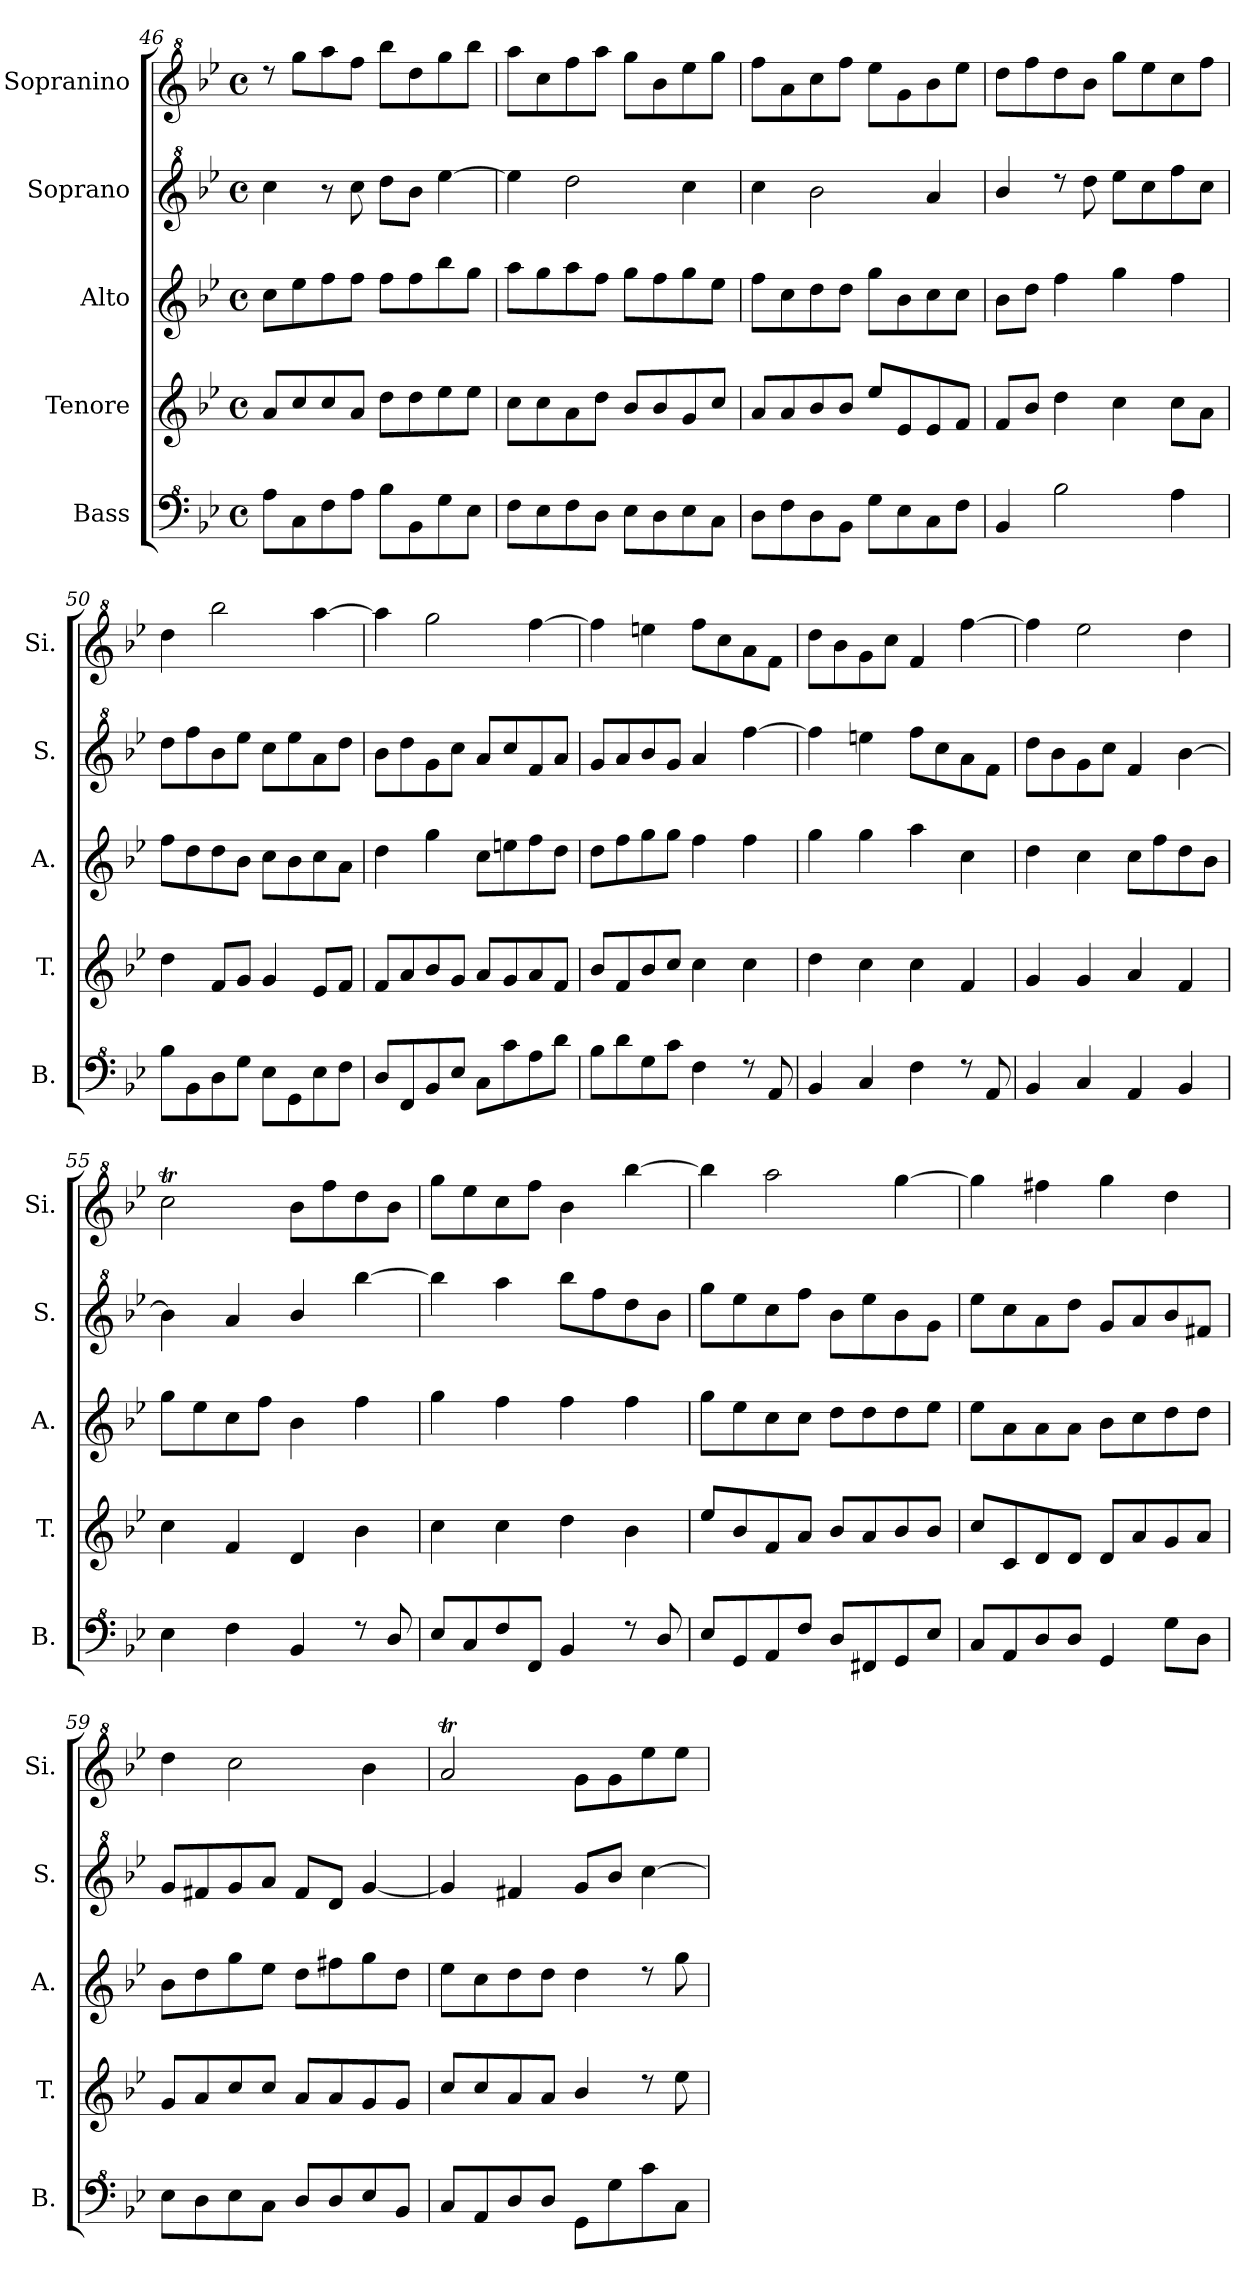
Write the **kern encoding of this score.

**kern	**kern	**kern	**kern	**kern
*part5	*part4	*part3	*part2	*part1
*staff5	*staff4	*staff3	*staff2	*staff1
*I"Bass	*I"Tenore	*I"Alto	*I"Soprano	*I"Sopranino
*I'B.	*I'T.	*I'A.	*I'S.	*I'Si.
*clefF^4	*clefG2	*clefG2	*clefG^2	*clefG^2
*k[b-e-]	*k[b-e-]	*k[b-e-]	*k[b-e-]	*k[b-e-]
*M4/4	*M4/4	*M4/4	*M4/4	*M4/4
*met(c)	*met(c)	*met(c)	*met(c)	*met(c)
=46	=46	=46	=46	=46
8a\L	8a/L	8cc\L	4ccc\	8rddd
8c\	8cc/	8ee-\	.	8ggg\L
8f\	8cc/	8ff\	8r	8aaa\
8a\J	8a/J	8ff\J	8ccc\	8fff\J
8b-\L	8dd\L	8ff\L	8ddd\L	8bbb-\L
8B-\	8dd\	8ff\	8bb-\J	8ddd\
8g\	8ee-\	8bb-\	[4eee-\	8ggg\
8e-\J	8ee-\J	8gg\J	.	8bbb-\J
=47	=47	=47	=47	=47
8f\L	8cc\L	8aa\L	4eee-\]	8aaa\L
8e-\	8cc\	8gg\	.	8ccc\
8f\	8a\	8aa\	2ddd\	8fff\
8d\J	8dd\J	8ff\J	.	8aaa\J
8e-\L	8b-/L	8gg\L	.	8ggg\L
8d\	8b-/	8ff\	.	8bb-\
8e-\	8g/	8gg\	4ccc\	8eee-\
8c\J	8cc/J	8ee-\J	.	8ggg\J
=48	=48	=48	=48	=48
8d\L	8a/L	8ff\L	4ccc\	8fff\L
8f\	8a/	8cc\	.	8aa\
8d\	8b-/	8dd\	2bb-\	8ccc\
8B-\J	8b-/J	8dd\J	.	8fff\J
8g\L	8ee-/L	8gg\L	.	8eee-\L
8e-\	8e-/	8b-\	.	8gg\
8c\	8e-/	8cc\	4aa/	8bb-\
8f\J	8f/J	8cc\J	.	8eee-\J
=49	=49	=49	=49	=49
4B-/	8f/L	8b-\L	4bb-/	8ddd\L
.	8b-/J	8dd\J	.	8fff\
2b-\	4dd\	4ff\	8rddd	8ddd\
.	.	.	8ddd\	8bb-\J
.	4cc\	4gg\	8eee-\L	8ggg\L
.	.	.	8ccc\	8eee-\
4a\	8cc\L	4ff\	8fff\	8ccc\
.	8a\J	.	8ccc\J	8fff\J
=50	=50	=50	=50	=50
8b-\L	4dd\	8ff\L	8ddd\L	4ddd\
8B-\	.	8dd\	8fff\	.
8d\	8f/L	8dd\	8bb-\	2bbb-\
8g\J	8g/J	8b-\J	8eee-\J	.
8e-\L	4g/	8cc\L	8ccc\L	.
8G\	.	8b-\	8eee-\	.
8e-\	8e-/L	8cc\	8aa\	[4aaa\
8f\J	8f/J	8a\J	8ddd\J	.
=51	=51	=51	=51	=51
8d/L	8f/L	4dd\	8bb-\L	4aaa\]
8F/	8a/	.	8ddd\	.
8B-/	8b-/	4gg\	8gg\	2ggg\
8e-/J	8g/J	.	8ccc\J	.
8c\L	8a/L	8cc\L	8aa/L	.
8cc\	8g/	8een\	8ccc/	.
8a\	8a/	8ff\	8ff/	[4fff\
8dd\J	8f/J	8dd\J	8aa/J	.
=52	=52	=52	=52	=52
8b-\L	8b-/L	8dd\L	8gg/L	4fff\]
8dd\	8f/	8ff\	8aa/	.
8g\	8b-/	8gg\	8bb-/	4eeen\
8cc\J	8cc/J	8gg\J	8gg/J	.
4f\	4cc\	4ff\	4aa/	8fff\L
.	.	.	.	8ccc\
8rf	4cc\	4ff\	[4fff\	8aa\
8A/	.	.	.	8ff\J
!!LO:LB:g=z
=53	=53	=53	=53	=53
4B-/	4dd\	4gg\	4fff\]	8ddd\L
.	.	.	.	8bb-\
4c/	4cc\	4gg\	4eeen\	8gg\
.	.	.	.	8ccc\J
4f\	4cc\	4aa\	8fff\L	4ff/
.	.	.	8ccc\	.
8rf	4f/	4cc\	8aa\	[4fff\
8A/	.	.	8ff\J	.
=54	=54	=54	=54	=54
4B-/	4g/	4dd\	8ddd\L	4fff\]
.	.	.	8bb-\	.
4c/	4g/	4cc\	8gg\	2eee-\
.	.	.	8ccc\J	.
4A/	4a/	8cc\L	4ff/	.
.	.	8ff\	.	.
4B-/	4f/	8dd\	[4bb-\	4ddd\
.	.	8b-\J	.	.
=55	=55	=55	=55	=55
4e-\	4cc\	8gg\L	4bb-\]	2cccT\
.	.	8ee-\	.	.
4f\	4f/	8cc\	4aa/	.
.	.	8ff\J	.	.
4B-/	4d/	4b-\	4bb-/	8bb-\L
.	.	.	.	8fff\
8rf	4b-\	4ff\	[4bbb-\	8ddd\
8d/	.	.	.	8bb-\J
=56	=56	=56	=56	=56
8e-/L	4cc\	4gg\	4bbb-\]	8ggg\L
8c/	.	.	.	8eee-\
8f/	4cc\	4ff\	4aaa\	8ccc\
8F/J	.	.	.	8fff\J
4B-/	4dd\	4ff\	8bbb-\L	4bb-\
.	.	.	8fff\	.
8rf	4b-\	4ff\	8ddd\	[4bbb-\
8d/	.	.	8bb-\J	.
=57	=57	=57	=57	=57
8e-/L	8ee-/L	8gg\L	8ggg\L	4bbb-\]
8G/	8b-/	8ee-\	8eee-\	.
8A/	8f/	8cc\	8ccc\	2aaa\
8f/J	8a/J	8cc\J	8fff\J	.
8d/L	8b-/L	8dd\L	8bb-\L	.
8F#X/	8a/	8dd\	8eee-\	.
8G/	8b-/	8dd\	8bb-\	[4ggg\
8e-/J	8b-/J	8ee-\J	8gg\J	.
=58	=58	=58	=58	=58
8c/L	8cc/L	8ee-\L	8eee-\L	4ggg\]
8A/	8c/	8a\	8ccc\	.
8d/	8d/	8a\	8aa\	4fff#X\
8d/J	8d/J	8a\J	8ddd\J	.
4G/	8d/L	8b-\L	8gg/L	4ggg\
.	8a/	8cc\	8aa/	.
8g\L	8g/	8dd\	8bb-/	4ddd\
8d\J	8a/J	8dd\J	8ff#X/J	.
=59	=59	=59	=59	=59
8e-\L	8g/L	8b-\L	8gg/L	4ddd\
8d\	8a/	8dd\	8ff#X/	.
8e-\	8cc/	8gg\	8gg/	2ccc\
8c\J	8cc/J	8ee-\J	8aa/J	.
8d/L	8a/L	8dd\L	8ff#/L	.
8d/	8a/	8ff#X\	8dd/J	.
8e-/	8g/	8gg\	[4gg/	4bb-\
8B-/J	8g/J	8dd\J	.	.
=60	=60	=60	=60	=60
8c/L	8cc/L	8ee-\L	4gg/]	2aat/
8A/	8cc/	8cc\	.	.
8d/	8a/	8dd\	4ff#X/	.
8d/J	8a/J	8dd\J	.	.
8G\L	4b-/	4dd\	8gg/L	8gg\L
8g\	.	.	8bb-/J	8gg\
8cc\	8rdd	8rdd	[4ccc\	8eee-\
8c\J	8ee-\	8gg\	.	8eee-\J
=	=	=	=	=
*-	*-	*-	*-	*-
